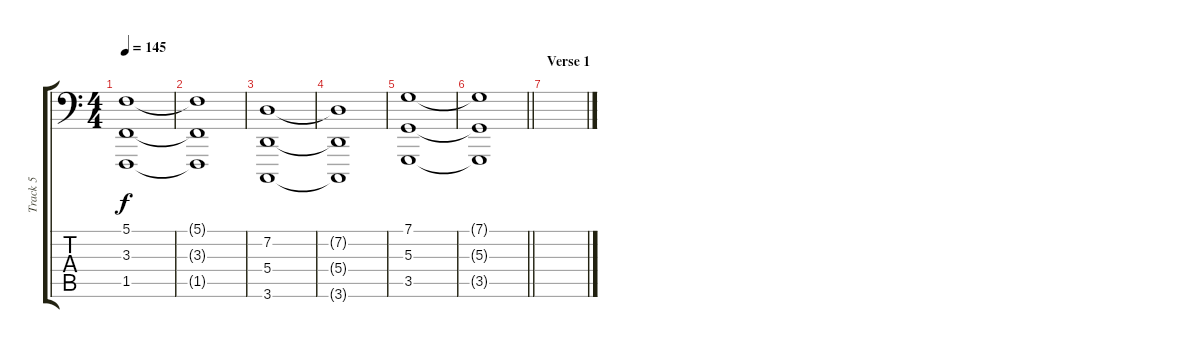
\track ("Track 5" "Track 5") {instrument acousticgrandpiano}
\staff {score tabs}
\tuning (C3 G2 D2 A1 E1 A0) {hide}
\ts (4 4)
\tempo 145
\clef f4
\ks c
(5.1 3.3 1.5).1{dy f} |
(5.1{t} 3.3{t} 1.5{t}).1 |
(7.2 5.4 3.6).1 |
(7.2{t} 5.4{t} 3.6{t}).1 |
(7.1 5.3 3.5).1 |
\barLineRight lightlight
(7.1{t} 5.3{t} 3.5{t}).1 |
\section ("" "Verse 1")
